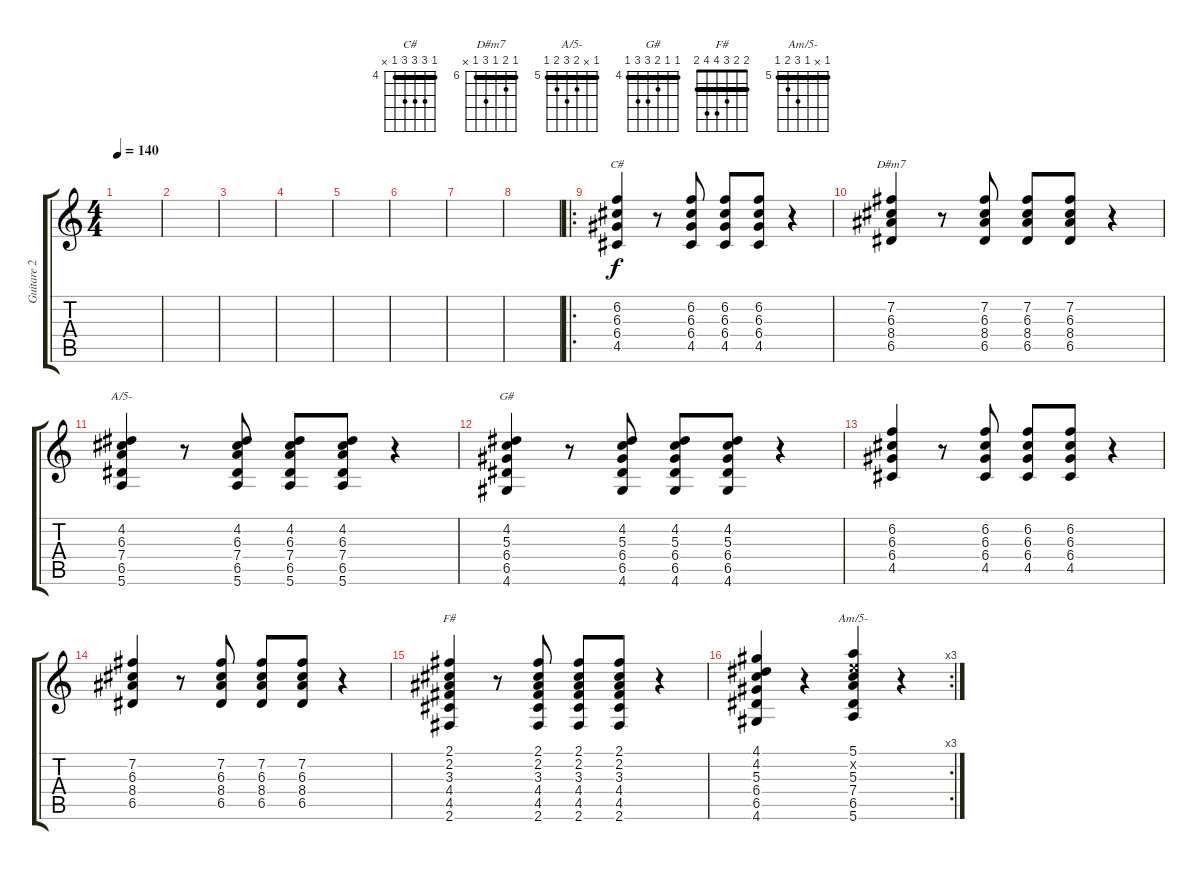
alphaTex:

\track ("Guitare 2" "Guitare 2") {instrument acousticguitarsteel}
\staff {score tabs}
\tuning (E4 B3 G3 D3 A2 E2) {hide}
\chord ("C#" 4 6 6 6 4 x) {firstfret 4 barre 4}
\chord ("D#m7" 6 7 6 8 6 x) {firstfret 6 barre 6}
\chord ("A/5-" 5 x 6 7 6 5) {firstfret 5 barre 5}
\chord ("G#" 4 4 5 6 6 4) {firstfret 4 barre 4}
\chord ("F#" 2 2 3 4 4 2) {barre 2}
\chord ("Am/5-" 5 x 5 7 6 5) {firstfret 5 barre 5}
\ts (4 4)
\tempo 140
\clef g2
\ks c
|
|
|
|
|
|
|
|
\ro
(6.2 6.3 6.4 4.5).4{ch "C#"} r.8 (6.2 6.3 6.4 4.5).8 (6.2 6.3 6.4 4.5).8 (6.2 6.3 6.4 4.5).8 r.4 |
(7.2 6.3 8.4 6.5).4{ch "D#m7"} r.8 (7.2 6.3 8.4 6.5).8 (7.2 6.3 8.4 6.5).8 (7.2 6.3 8.4 6.5).8 r.4 |
(4.2 6.3 7.4 6.5 5.6).4{ch "A/5-"} r.8 (4.2 6.3 7.4 6.5 5.6).8 (4.2 6.3 7.4 6.5 5.6).8 (4.2 6.3 7.4 6.5 5.6).8 r.4 |
(4.2 5.3 6.4 6.5 4.6).4{ch "G#"} r.8 (4.2 5.3 6.4 6.5 4.6).8 (4.2 5.3 6.4 6.5 4.6).8 (4.2 5.3 6.4 6.5 4.6).8 r.4 |
(6.2 6.3 6.4 4.5).4 r.8 (6.2 6.3 6.4 4.5).8 (6.2 6.3 6.4 4.5).8 (6.2 6.3 6.4 4.5).8 r.4 |
(7.2 6.3 8.4 6.5).4 r.8 (7.2 6.3 8.4 6.5).8 (7.2 6.3 8.4 6.5).8 (7.2 6.3 8.4 6.5).8 r.4 |
(2.1 2.2 3.3 4.4 4.5 2.6).4{ch "F#"} r.8 (2.1 2.2 3.3 4.4 4.5 2.6).8 (2.1 2.2 3.3 4.4 4.5 2.6).8 (2.1 2.2 3.3 4.4 4.5 2.6).8 r.4 |
\rc 3
(4.1 4.2 5.3 6.4 6.5 4.6).4 r.4 (5.1 5.2{x} 5.3 7.4 6.5 5.6).4{ch "Am/5-"} r.4
